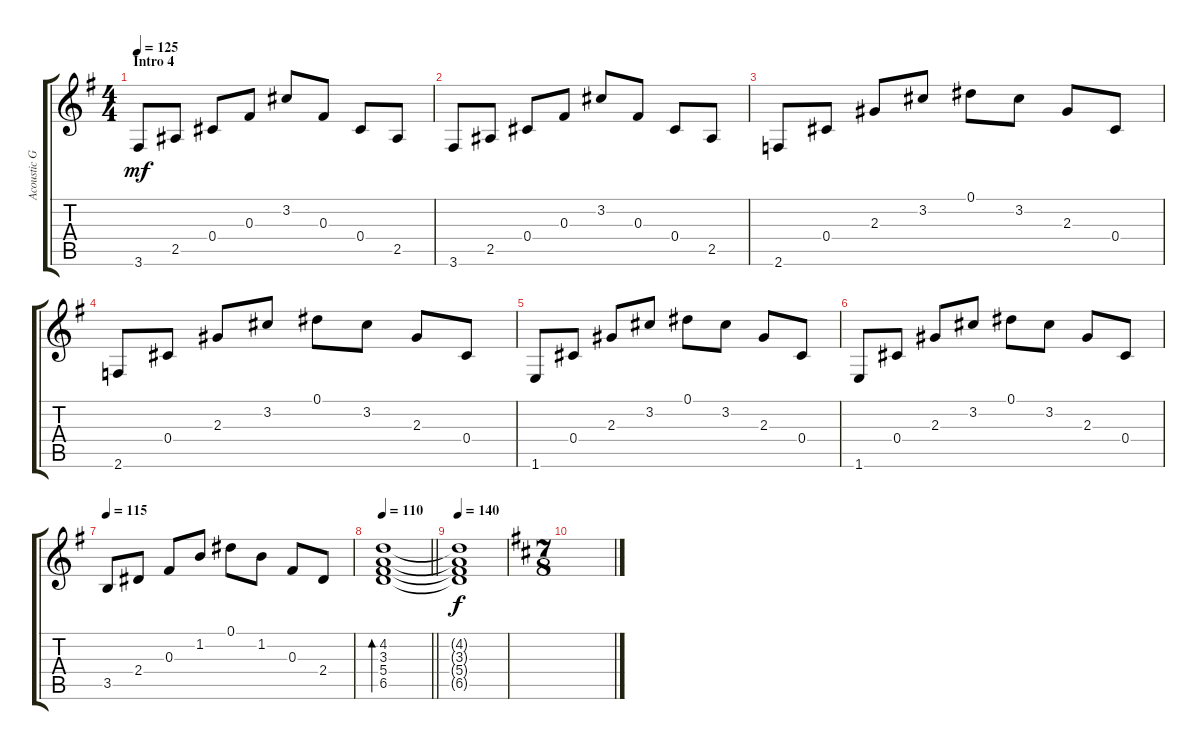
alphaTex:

\track ("Acoustic Guitar" "Acoustic G") {instrument acousticguitarsteel}
\staff {score tabs}
\tuning (Eb4 Bb3 Gb3 Db3 Ab2 Eb2) {hide}
\ts (4 4)
\section ("" "Intro 4")
\tempo 125
\clef g2
\ks g
3.6.8{dy mf} 2.5.8 0.4.8 0.3.8 3.2.8 0.3.8 0.4.8 2.5.8 |
3.6.8 2.5.8 0.4.8 0.3.8 3.2.8 0.3.8 0.4.8 2.5.8 |
2.6.8 0.4.8 2.3.8 3.2.8 0.1.8 3.2.8 2.3.8 0.4.8 |
2.6.8 0.4.8 2.3.8 3.2.8 0.1.8 3.2.8 2.3.8 0.4.8 |
1.6.8 0.4.8 2.3.8 3.2.8 0.1.8 3.2.8 2.3.8 0.4.8 |
1.6.8 0.4.8 2.3.8 3.2.8 0.1.8 3.2.8 2.3.8 0.4.8 |
\tempo 115
3.5.8 2.4.8 0.3.8 1.2.8 0.1.8 1.2.8 0.3.8 2.4.8 |
\tempo 110
\barLineRight lightlight
(4.2 3.3 5.4 6.5).1{bd 480} |
\tempo 140
(4.2{t} 3.3{t} 5.4{t} 6.5{t}).1{dy f} |
\ts (7 8)
\ks d
